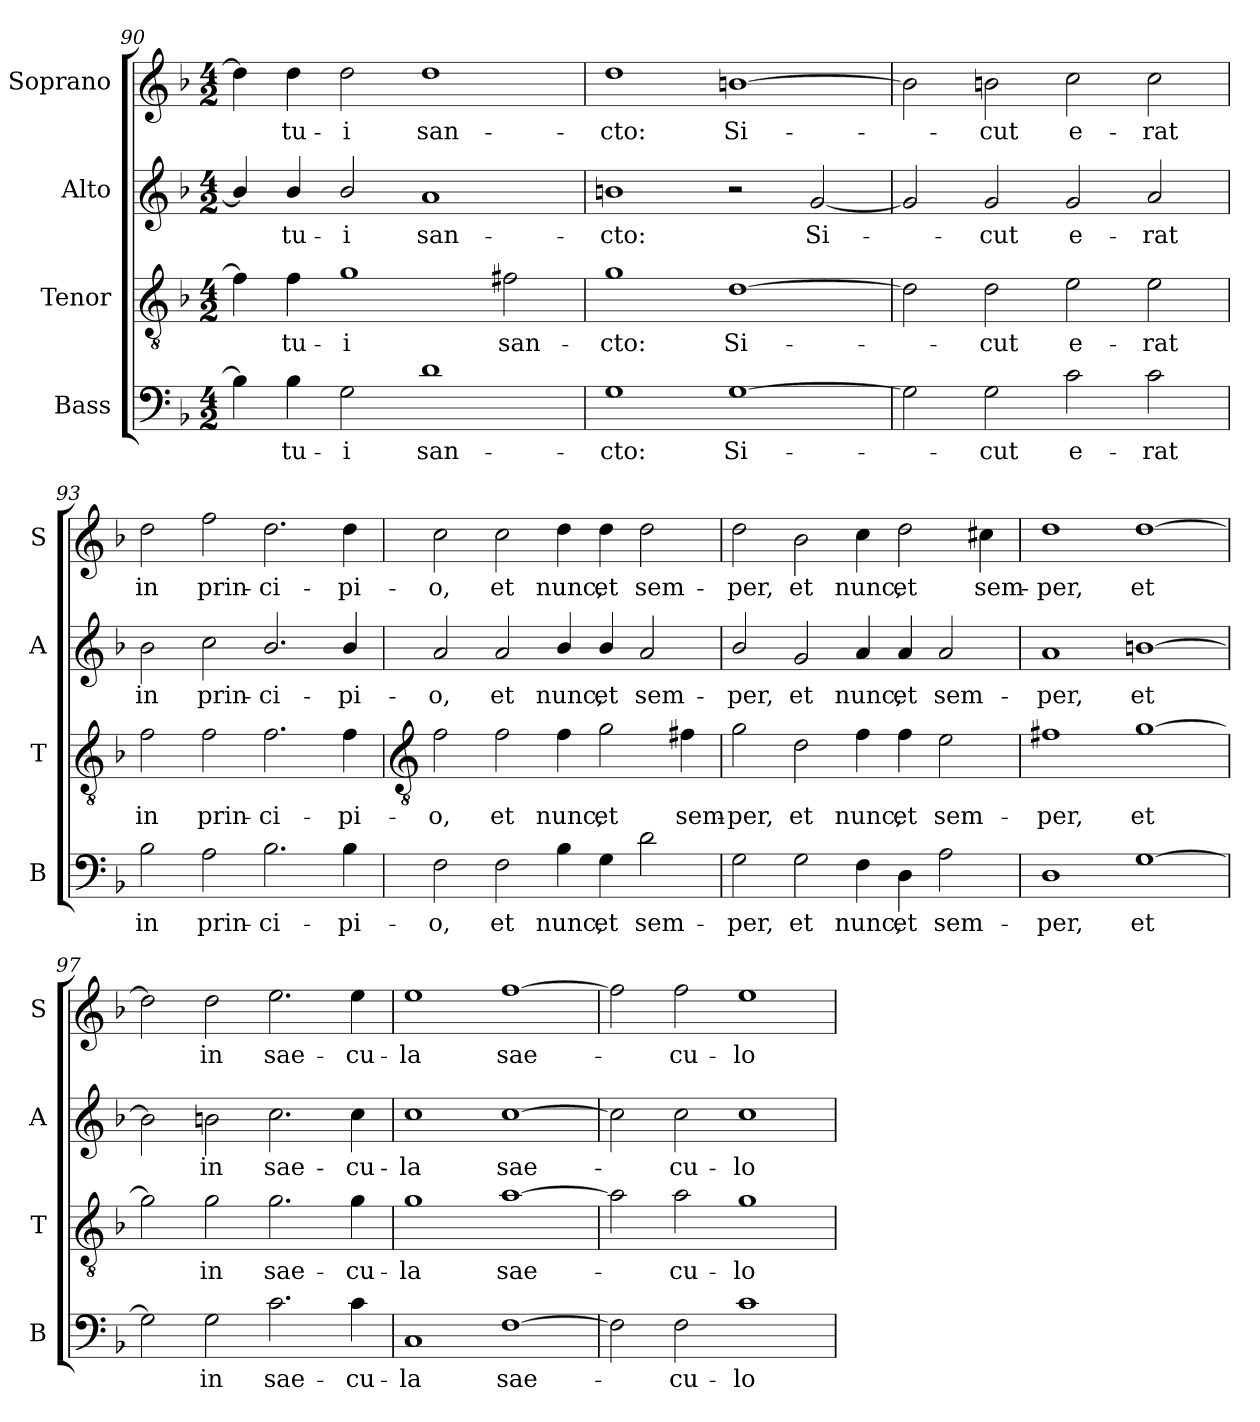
**kern	**text	**kern	**text	**kern	**text	**kern	**text
*part4	*part4	*part3	*part3	*part2	*part2	*part1	*part1
*staff4	*staff4	*staff3	*staff3	*staff2	*staff2	*staff1	*staff1
*I"Bass	*	*I"Tenor	*	*I"Alto	*	*I"Soprano	*
*I'B	*	*I'T	*	*I'A	*	*I'S	*
*clefF4	*	*clefGv2	*	*clefG2	*	*clefG2	*
*k[b-]	*	*k[b-]	*	*k[b-]	*	*k[b-]	*
*F:	*	*F:	*	*F:	*	*F:	*
*M4/2	*	*M4/2	*	*M4/2	*	*M4/2	*
=90	=90	=90	=90	=90	=90	=90	=90
4B-]	.	4f]	.	4b-/]	.	4dd]	.
!	!LO:LY:b	!	!LO:LY:b	!	!LO:LY:b	!	!LO:LY:b
4B-	tu-	4f	tu-	4b-/	tu-	4dd	tu-
!	!LO:LY:b	!	!LO:LY:b	!	!LO:LY:b	!	!LO:LY:b
2G	-i	1g	-i	2b-/	-i	2dd	-i
!	!LO:LY:b	!	!	!	!LO:LY:b	!	!LO:LY:b
1d	san-	.	.	1a	san-	1dd	san-
!	!	!	!LO:LY:b	!	!	!	!
.	.	2f#X	san-	.	.	.	.
=91	=91	=91	=91	=91	=91	=91	=91
!	!LO:LY:b	!	!LO:LY:b	!	!LO:LY:b	!	!LO:LY:b
1G	-cto:	1g	-cto:	1bn	-cto:	1dd	-cto:
!	!LO:LY:b	!	!LO:LY:b	!	!	!	!LO:LY:b
[1G	Si-	[1d	Si-	2r	.	[1bn	Si-
!	!	!	!	!	!LO:LY:b	!	!
.	.	.	.	[2g	Si-	.	.
=92	=92	=92	=92	=92	=92	=92	=92
2G]	.	2d]	.	2g]	.	2b]	.
!	!LO:LY:b	!	!LO:LY:b	!	!LO:LY:b	!	!LO:LY:b
2G	cut	2d	cut	2g	cut	2b	cut
!	!LO:LY:b	!	!LO:LY:b	!	!LO:LY:b	!	!LO:LY:b
2c	e-	2e	e-	2g	e-	2cc	e-
!	!LO:LY:b	!	!LO:LY:b	!	!LO:LY:b	!	!LO:LY:b
2c	-rat	2e	-rat	2a	-rat	2cc	-rat
=93	=93	=93	=93	=93	=93	=93	=93
!	!LO:LY:b	!	!LO:LY:b	!	!LO:LY:b	!	!LO:LY:b
2B-	in	2f	in	2b-	in	2dd	in
!	!LO:LY:b	!	!LO:LY:b	!	!LO:LY:b	!	!LO:LY:b
2A	prin-	2f	prin-	2cc	prin-	2ff	prin-
!	!LO:LY:b	!	!LO:LY:b	!	!LO:LY:b	!	!LO:LY:b
2.B-	-ci-	2.f	-ci-	2.b-/	-ci-	2.dd	-ci-
!	!LO:LY:b	!	!LO:LY:b	!	!LO:LY:b	!	!LO:LY:b
4B-	-pi-	4f	-pi-	4b-/	-pi-	4dd	-pi-
!!LO:LB:g=z
=94	=94	=94	=94	=94	=94	=94	=94
*	*	*clefGv2	*	*	*	*	*
!	!LO:LY:b	!	!LO:LY:b	!	!LO:LY:b	!	!LO:LY:b
2F	-o,	2f	-o,	2a	-o,	2cc	-o,
!	!LO:LY:b	!	!LO:LY:b	!	!LO:LY:b	!	!LO:LY:b
2F	et	2f	et	2a	et	2cc	et
!	!LO:LY:b	!	!LO:LY:b	!	!LO:LY:b	!	!LO:LY:b
4B-	nunc,	4f	nunc,	4b-/	nunc,	4dd	nunc,
!	!LO:LY:b	!	!LO:LY:b	!	!LO:LY:b	!	!LO:LY:b
4G	et	2g	et	4b-/	et	4dd	et
!	!LO:LY:b	!	!	!	!LO:LY:b	!	!LO:LY:b
2d	sem-	.	.	2a	sem-	2dd	sem-
!	!	!	!LO:LY:b	!	!	!	!
.	.	4f#X	sem-	.	.	.	.
=95	=95	=95	=95	=95	=95	=95	=95
!	!LO:LY:b	!	!LO:LY:b	!	!LO:LY:b	!	!LO:LY:b
2G	-per,	2g	-per,	2b-/	-per,	2dd	-per,
!	!LO:LY:b	!	!LO:LY:b	!	!LO:LY:b	!	!LO:LY:b
2G	et	2d	et	2g	et	2b-	et
!	!LO:LY:b	!	!LO:LY:b	!	!LO:LY:b	!	!LO:LY:b
4F	nunc,	4f	nunc,	4a	nunc,	4cc	nunc,
!	!LO:LY:b	!	!LO:LY:b	!	!LO:LY:b	!	!LO:LY:b
4D	et	4f	et	4a	et	2dd	et
!	!LO:LY:b	!	!LO:LY:b	!	!LO:LY:b	!	!
2A	sem-	2e	sem-	2a	sem-	.	.
!	!	!	!	!	!	!	!LO:LY:b
.	.	.	.	.	.	4cc#X	sem-
=96	=96	=96	=96	=96	=96	=96	=96
!	!LO:LY:b	!	!LO:LY:b	!	!LO:LY:b	!	!LO:LY:b
1D	-per,	1f#X	-per,	1a	-per,	1dd	-per,
!	!LO:LY:b	!	!LO:LY:b	!	!LO:LY:b	!	!LO:LY:b
[1G	et	[1g	et	[1bn	et	[1dd	et
=97	=97	=97	=97	=97	=97	=97	=97
2G]	.	2g]	.	2b]	.	2dd]	.
!	!LO:LY:b	!	!LO:LY:b	!	!LO:LY:b	!	!LO:LY:b
2G	in	2g	in	2b	in	2dd	in
!	!LO:LY:b	!	!LO:LY:b	!	!LO:LY:b	!	!LO:LY:b
2.c	sae-	2.g	sae-	2.cc	sae-	2.ee	sae-
!	!LO:LY:b	!	!LO:LY:b	!	!LO:LY:b	!	!LO:LY:b
4c	-cu-	4g	-cu-	4cc	-cu-	4ee	-cu-
=98	=98	=98	=98	=98	=98	=98	=98
!	!LO:LY:b	!	!LO:LY:b	!	!LO:LY:b	!	!LO:LY:b
1C	-la	1g	-la	1cc	-la	1ee	-la
!	!LO:LY:b	!	!LO:LY:b	!	!LO:LY:b	!	!LO:LY:b
[1F	sae-	[1a	sae-	[1cc	sae-	[1ff	sae-
=99	=99	=99	=99	=99	=99	=99	=99
2F]	.	2a]	.	2cc]	.	2ff]	.
!	!LO:LY:b	!	!LO:LY:b	!	!LO:LY:b	!	!LO:LY:b
2F	cu-	2a	cu-	2cc	cu-	2ff	cu-
!	!LO:LY:b	!	!LO:LY:b	!	!LO:LY:b	!	!LO:LY:b
1c	-lo-	1g	-lo-	1cc	-lo-	1ee	-lo-
=	=	=	=	=	=	=	=
*-	*-	*-	*-	*-	*-	*-	*-
